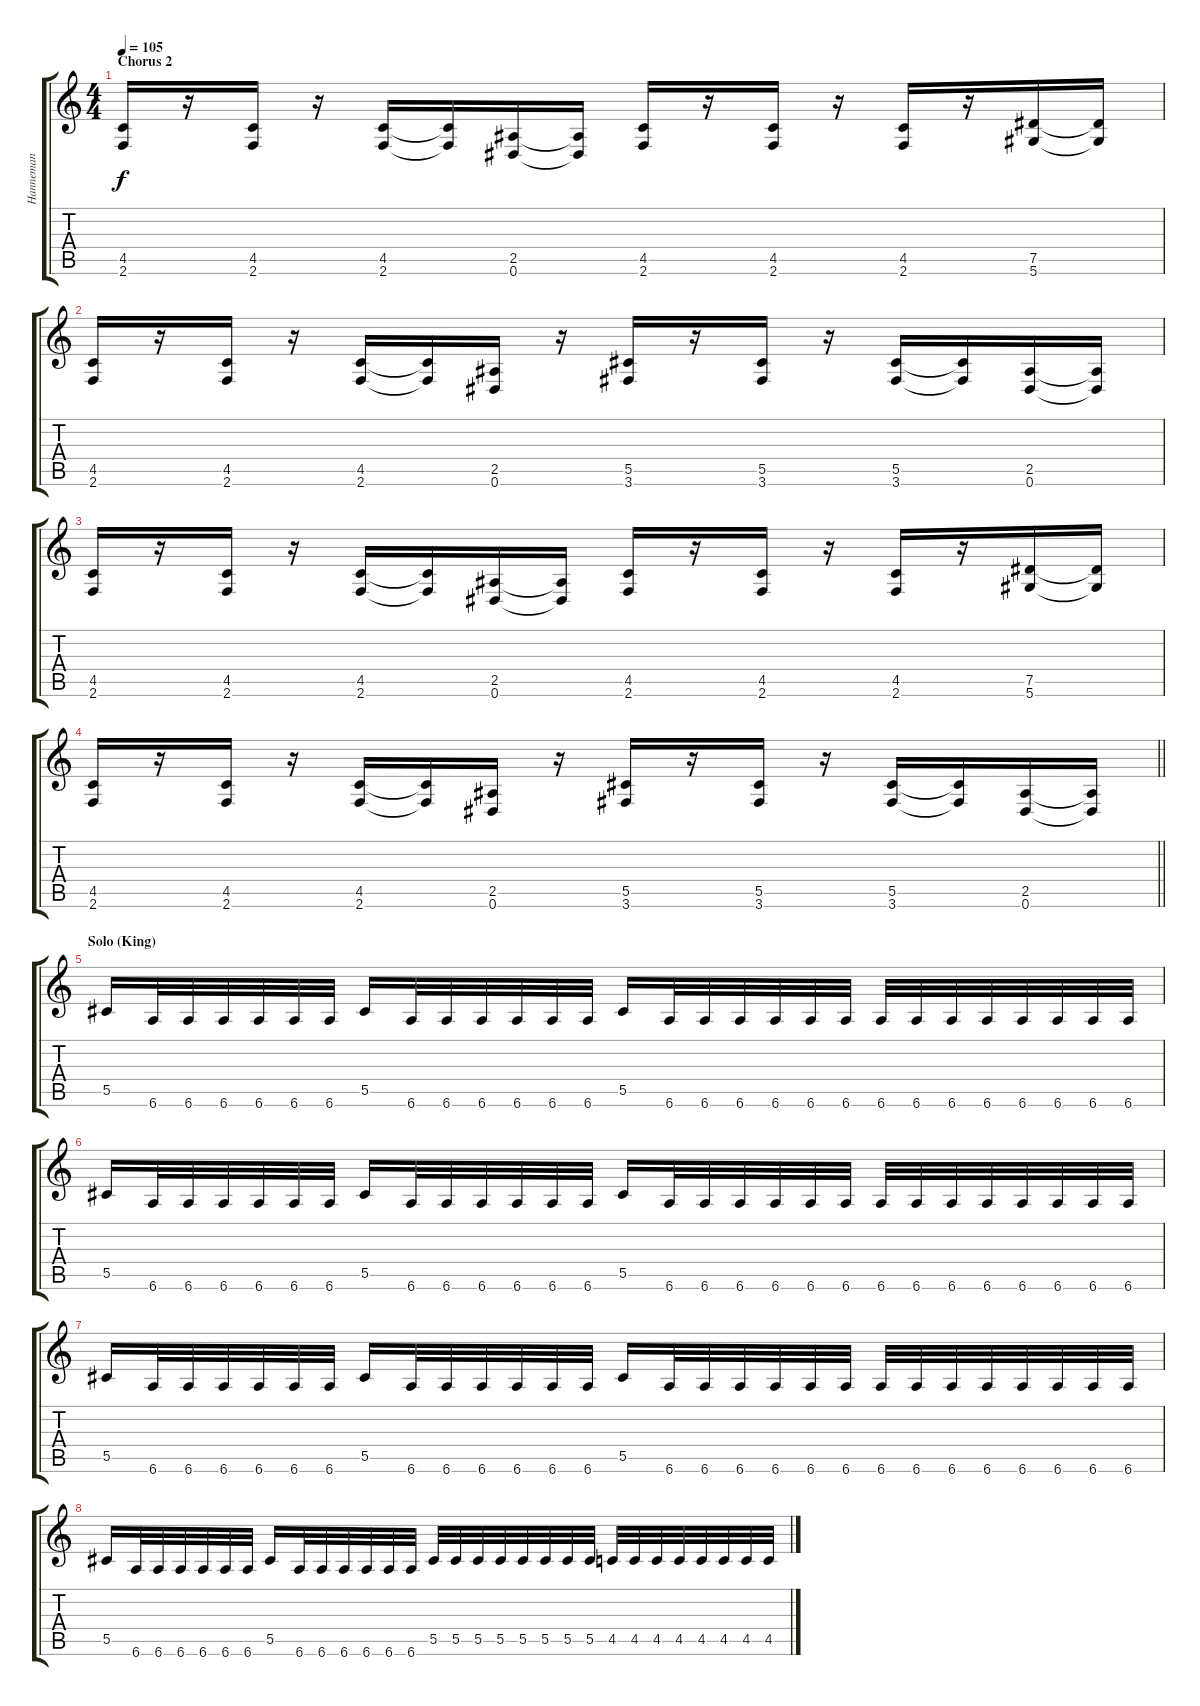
\track ("Hanneman" "Hanneman") {instrument distortionguitar}
\staff {score tabs}
\tuning (Eb4 Bb3 Gb3 Db3 Ab2 Eb2) {hide}
\ts (4 4)
\section ("" "Chorus 2")
\tempo 105
\clef g2
\ks c
(4.5 2.6).16{dy f} r.16 (4.5 2.6).16 r.16 (4.5 2.6).16 (4.5{t} 2.6{t}).16 (2.5 0.6).16 (2.5{t} 0.6{t}).16 (4.5 2.6).16 r.16 (4.5 2.6).16 r.16 (4.5 2.6).16 r.16 (7.5 5.6).16 (7.5{t} 5.6{t}).16 |
(4.5 2.6).16 r.16 (4.5 2.6).16 r.16 (4.5 2.6).16 (4.5{t} 2.6{t}).16 (2.5 0.6).16 r.16 (5.5 3.6).16 r.16 (5.5 3.6).16 r.16 (5.5 3.6).16 (5.5{t} 3.6{t}).16 (2.5 0.6).16 (2.5{t} 0.6{t}).16 |
(4.5 2.6).16 r.16 (4.5 2.6).16 r.16 (4.5 2.6).16 (4.5{t} 2.6{t}).16 (2.5 0.6).16 (2.5{t} 0.6{t}).16 (4.5 2.6).16 r.16 (4.5 2.6).16 r.16 (4.5 2.6).16 r.16 (7.5 5.6).16 (7.5{t} 5.6{t}).16 |
\barLineRight lightlight
(4.5 2.6).16 r.16 (4.5 2.6).16 r.16 (4.5 2.6).16 (4.5{t} 2.6{t}).16 (2.5 0.6).16 r.16 (5.5 3.6).16 r.16 (5.5 3.6).16 r.16 (5.5 3.6).16 (5.5{t} 3.6{t}).16 (2.5 0.6).16 (2.5{t} 0.6{t}).16 |
\section ("" "Solo (King)")
5.5.16 6.6.32 6.6.32 6.6.32 6.6.32 6.6.32 6.6.32 5.5.16 6.6.32 6.6.32 6.6.32 6.6.32 6.6.32 6.6.32 5.5.16 6.6.32 6.6.32 6.6.32 6.6.32 6.6.32 6.6.32 6.6.32 6.6.32 6.6.32 6.6.32 6.6.32 6.6.32 6.6.32 6.6.32 |
5.5.16 6.6.32 6.6.32 6.6.32 6.6.32 6.6.32 6.6.32 5.5.16 6.6.32 6.6.32 6.6.32 6.6.32 6.6.32 6.6.32 5.5.16 6.6.32 6.6.32 6.6.32 6.6.32 6.6.32 6.6.32 6.6.32 6.6.32 6.6.32 6.6.32 6.6.32 6.6.32 6.6.32 6.6.32 |
5.5.16 6.6.32 6.6.32 6.6.32 6.6.32 6.6.32 6.6.32 5.5.16 6.6.32 6.6.32 6.6.32 6.6.32 6.6.32 6.6.32 5.5.16 6.6.32 6.6.32 6.6.32 6.6.32 6.6.32 6.6.32 6.6.32 6.6.32 6.6.32 6.6.32 6.6.32 6.6.32 6.6.32 6.6.32 |
5.5.16 6.6.32 6.6.32 6.6.32 6.6.32 6.6.32 6.6.32 5.5.16 6.6.32 6.6.32 6.6.32 6.6.32 6.6.32 6.6.32 5.5.32 5.5.32 5.5.32 5.5.32 5.5.32 5.5.32 5.5.32 5.5.32 4.5.32 4.5.32 4.5.32 4.5.32 4.5.32 4.5.32 4.5.32 4.5.32
